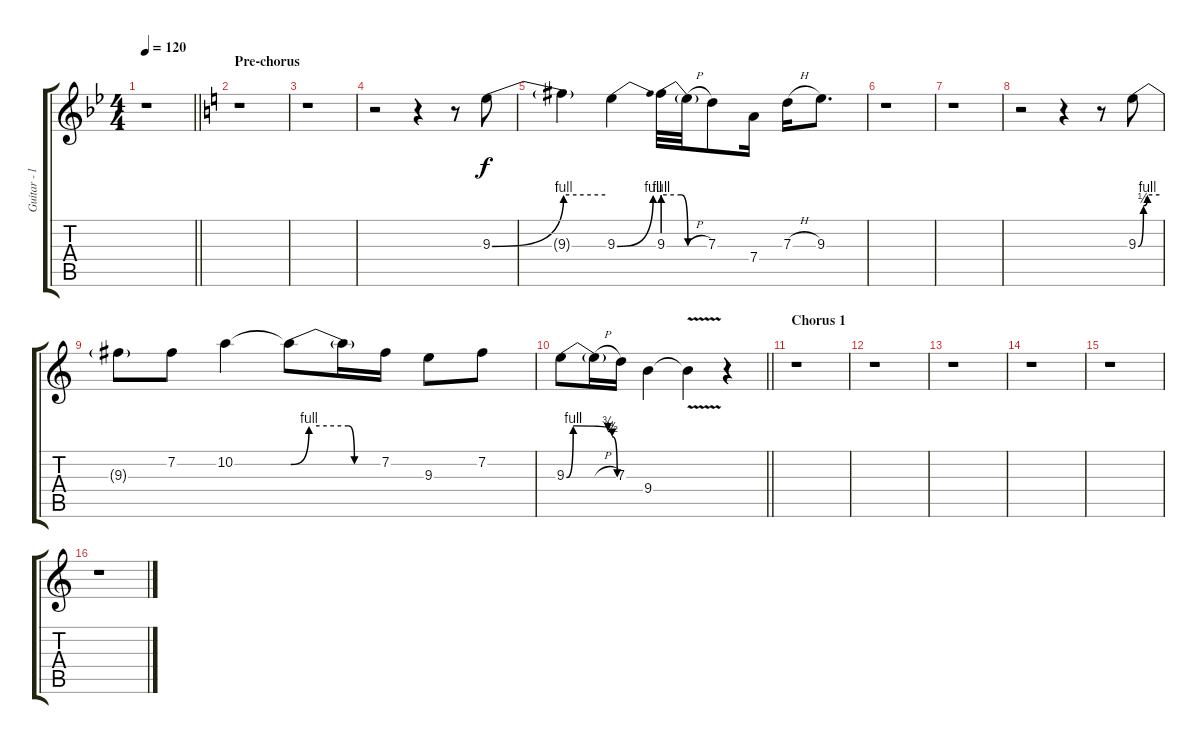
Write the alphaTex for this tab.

\track ("Guitar - lead fill" "Guitar - l") {instrument distortionguitar}
\staff {score tabs}
\tuning (E4 B3 G3 D3 A2 E2) {hide}
\ts (4 4)
\tempo 120
\clef g2
\barLineRight lightlight
\ks bb
r.1{dy f} |
\section ("" "Pre-chorus")
\ks aminor
r.1 |
\ks c
r.1 |
r.2 r.4 r.8 9.3{be (bend 0 0 60 4)}.8 |
9.3{be (hold 0 4 60 4) t}.4 9.3{be (bend 0 0 60 4)}.4 9.3{be (custom 0 4 24 4 33 0 60 0)}.32 9.3{h t}.32 7.3.8 7.4.16 7.3{h}.16 9.3.8{d} |
r.1 |
r.1 |
r.2 r.4 r.8 9.3{be (custom 0 0 15 2 26 4 60 4)}.8 |
9.3{t}.8 7.2.8 10.2.4 10.2{be (custom 0 0 12 4 38 4 42 0 60 0) t}.8 10.2{t}.16 7.2.16 9.3.8 7.2.8 |
\barLineRight lightlight
9.3{be (custom 0 0 8 4 49 3 54 2 60 0)}.8 9.3{h t}.16 7.3.16 9.4.4 9.4{v t}.4 r.4 |
\section ("" "Chorus 1")
r.1 |
r.1 |
r.1 |
r.1 |
r.1 |
r.1
